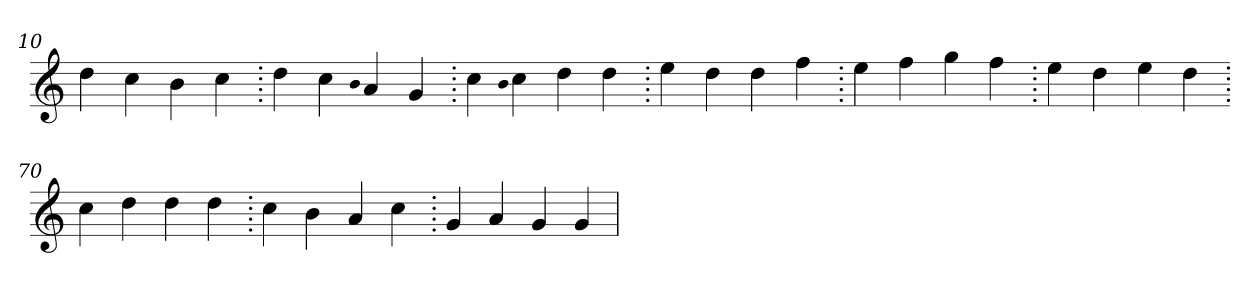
**kern
*part1
*staff1
*clefG2
=10.
4dd
4cc
4b
4cc
=20.
4dd
4cc
qqb
4a
4g
=30.
4cc
qqb
4cc
4dd
4dd
=40.
4ee
4dd
4dd
4ff
=50.
4ee
4ff
4gg
4ff
=60.
4ee
4dd
4ee
4dd
=70.
4cc
4dd
4dd
4dd
=80.
4cc
4b
4a
4cc
=90.
4g
4a
4g
4g
=
*-
